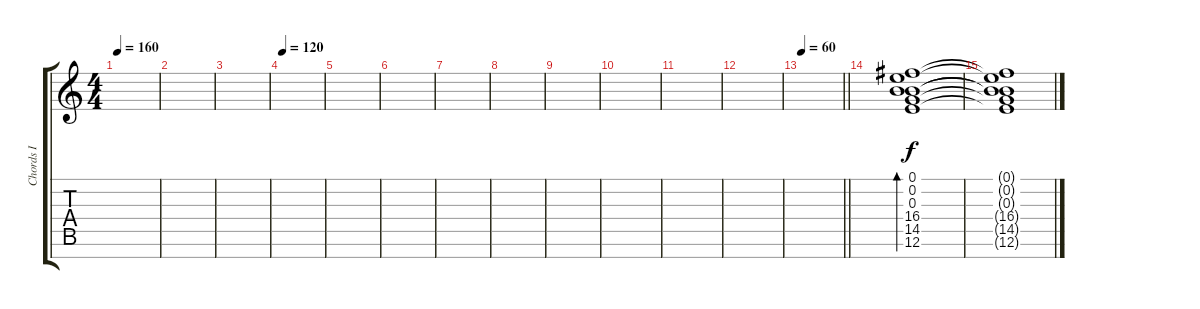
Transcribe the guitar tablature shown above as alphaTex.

\track ("Chords I" "Chords I") {instrument electricguitarjazz}
\staff {score tabs}
\tuning (E4 B3 G3 D3 A2 E2 B1) {hide}
\ts (4 4)
\tempo 160
\clef g2
\ks c
|
|
|
\tempo 120
|
|
|
|
|
|
|
|
|
\tempo 60
\barLineRight lightlight
|
(0.1 0.2 0.3 16.4 14.5 12.6).1{bd 480 balance 8} |
(0.1{t} 0.2{t} 0.3{t} 16.4{t} 14.5{t} 12.6{t}).1
